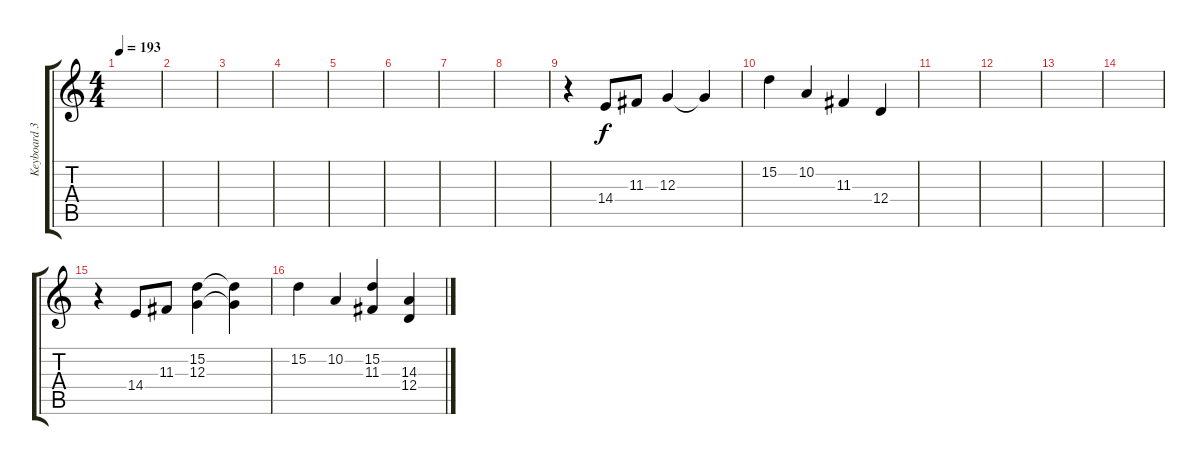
\track ("Keyboard 3" "Keyboard 3") {instrument accordion}
\staff {score tabs}
\tuning (E4 B3 G3 D3 A2 E2) {hide}
\ts (4 4)
\tempo 193
\clef g2
\ks c
|
|
|
|
|
|
|
|
r.4 14.4.8 11.3.8 12.3.4 12.3{t}.4 |
15.2.4 10.2.4 11.3.4 12.4.4 |
|
|
|
|
r.4 14.4.8 11.3.8 (15.2 12.3).4 (15.2{t} 12.3{t}).4 |
15.2.4 10.2.4 (15.2 11.3).4 (14.3 12.4).4
